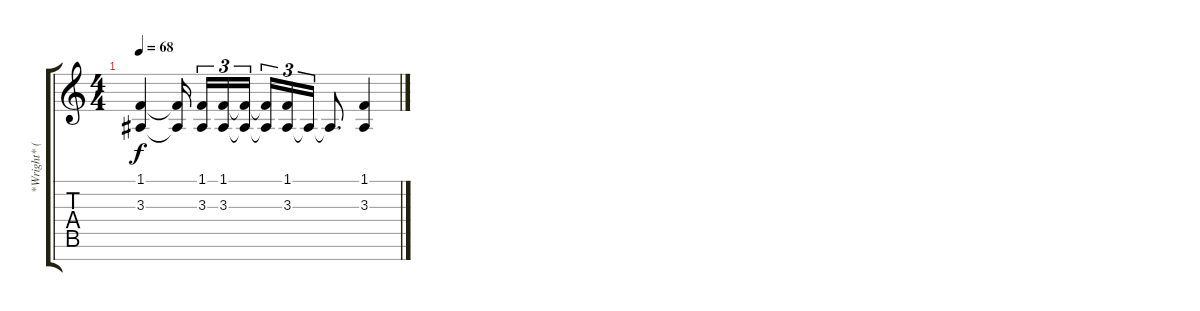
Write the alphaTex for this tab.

\track ("*Wright* (Organ II)" "*Wright* (") {instrument rockorgan}
\staff {score tabs}
\tuning (E4 B3 G3 D3 A2 E2 B1) {hide}
\ts (4 4)
\tempo 68
\clef g2
\ks c
(1.1 3.3).4{dy f} (1.1{t} 3.3{t}).16{beam splitsecondary} (1.1 3.3).16{tu (3 2)} (1.1 3.3).16{tu (3 2)} (1.1{t} 3.3{t}).16{tu (3 2) beam splitsecondary} (1.1{t} 3.3{t}).16{tu (3 2)} (1.1 3.3).16{tu (3 2)} 3.3{t}.16{tu (3 2)} 3.3{t}.8{d} (1.1 3.3).4
